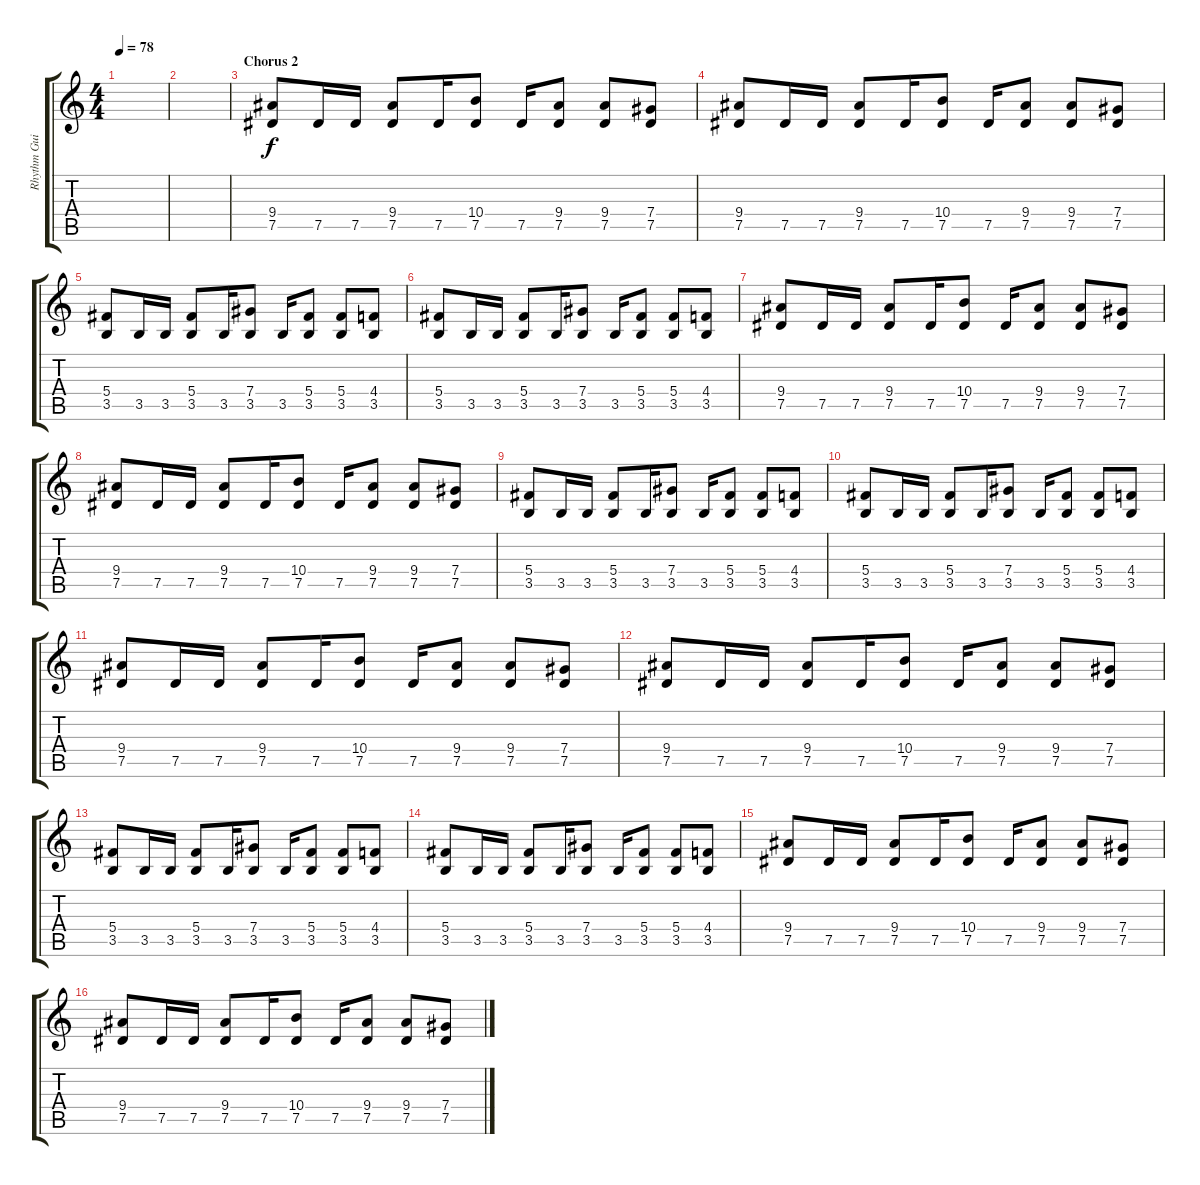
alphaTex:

\track ("Rhythm Guitar - Timo Tolkki" "Rhythm Gui") {instrument distortionguitar}
\staff {score tabs}
\tuning (Eb4 Bb3 Gb3 Db3 Ab2 Eb2) {hide}
\ts (4 4)
\tempo 78
\clef g2
\ks c
|
|
\section ("" "Chorus 2")
(9.4 7.5).8 7.5.16 7.5.16 (9.4 7.5).8 7.5.16 (10.4 7.5).8 7.5.16 (9.4 7.5).8 (9.4 7.5).8 (7.4 7.5).8 |
(9.4 7.5).8 7.5.16 7.5.16 (9.4 7.5).8 7.5.16 (10.4 7.5).8 7.5.16 (9.4 7.5).8 (9.4 7.5).8 (7.4 7.5).8 |
(5.4 3.5).8 3.5.16 3.5.16 (5.4 3.5).8 3.5.16 (7.4 3.5).8 3.5.16 (5.4 3.5).8 (5.4 3.5).8 (4.4 3.5).8 |
(5.4 3.5).8 3.5.16 3.5.16 (5.4 3.5).8 3.5.16 (7.4 3.5).8 3.5.16 (5.4 3.5).8 (5.4 3.5).8 (4.4 3.5).8 |
(9.4 7.5).8 7.5.16 7.5.16 (9.4 7.5).8 7.5.16 (10.4 7.5).8 7.5.16 (9.4 7.5).8 (9.4 7.5).8 (7.4 7.5).8 |
(9.4 7.5).8 7.5.16 7.5.16 (9.4 7.5).8 7.5.16 (10.4 7.5).8 7.5.16 (9.4 7.5).8 (9.4 7.5).8 (7.4 7.5).8 |
(5.4 3.5).8 3.5.16 3.5.16 (5.4 3.5).8 3.5.16 (7.4 3.5).8 3.5.16 (5.4 3.5).8 (5.4 3.5).8 (4.4 3.5).8 |
(5.4 3.5).8 3.5.16 3.5.16 (5.4 3.5).8 3.5.16 (7.4 3.5).8 3.5.16 (5.4 3.5).8 (5.4 3.5).8 (4.4 3.5).8 |
(9.4 7.5).8 7.5.16 7.5.16 (9.4 7.5).8 7.5.16 (10.4 7.5).8 7.5.16 (9.4 7.5).8 (9.4 7.5).8 (7.4 7.5).8 |
(9.4 7.5).8 7.5.16 7.5.16 (9.4 7.5).8 7.5.16 (10.4 7.5).8 7.5.16 (9.4 7.5).8 (9.4 7.5).8 (7.4 7.5).8 |
(5.4 3.5).8 3.5.16 3.5.16 (5.4 3.5).8 3.5.16 (7.4 3.5).8 3.5.16 (5.4 3.5).8 (5.4 3.5).8 (4.4 3.5).8 |
(5.4 3.5).8 3.5.16 3.5.16 (5.4 3.5).8 3.5.16 (7.4 3.5).8 3.5.16 (5.4 3.5).8 (5.4 3.5).8 (4.4 3.5).8 |
(9.4 7.5).8 7.5.16 7.5.16 (9.4 7.5).8 7.5.16 (10.4 7.5).8 7.5.16 (9.4 7.5).8 (9.4 7.5).8 (7.4 7.5).8 |
(9.4 7.5).8 7.5.16 7.5.16 (9.4 7.5).8 7.5.16 (10.4 7.5).8 7.5.16 (9.4 7.5).8 (9.4 7.5).8 (7.4 7.5).8
